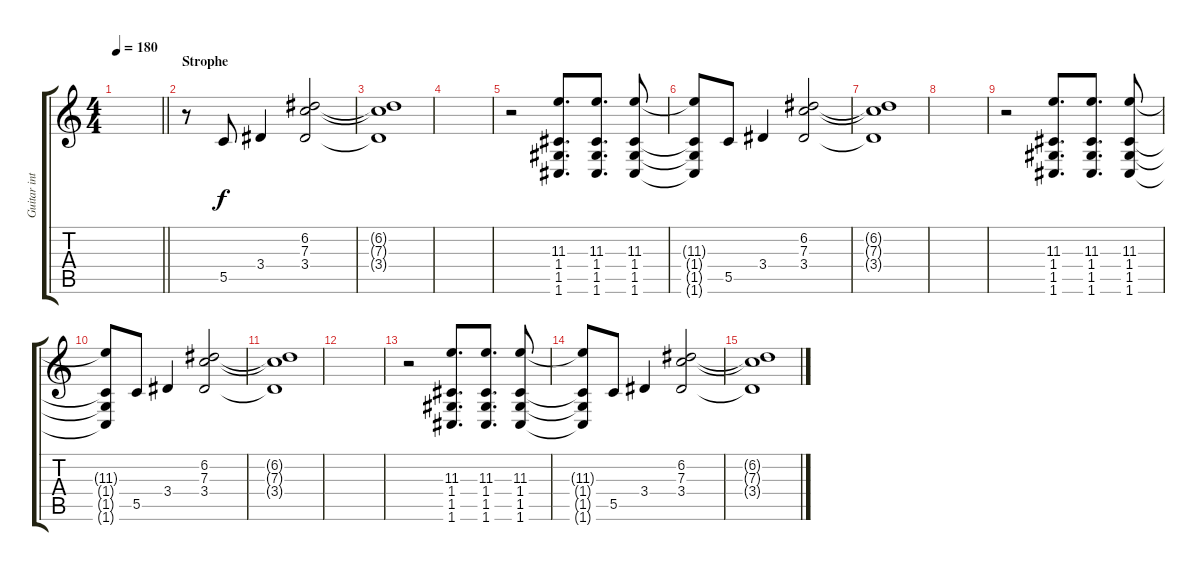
\track ("Guitar intro" "Guitar int") {instrument overdrivenguitar}
\staff {score tabs}
\tuning (D4 A3 F3 C3 G2 C2) {hide}
\ts (4 4)
\tempo 180
\clef g2
\barLineRight lightlight
\ks c
|
\section ("" "Strophe")
r.8 5.5.8 3.4.4 (6.2 7.3 3.4).2 |
(6.2{t} 7.3{t} 3.4{t}).1 |
|
r.2 (11.3 1.4 1.5 1.6).8{d} (11.3 1.4 1.5 1.6).8{d} (11.3 1.4 1.5 1.6).8 |
(11.3{t} 1.4{t} 1.5{t} 1.6{t}).8 5.5.8 3.4.4 (6.2 7.3 3.4).2 |
(6.2{t} 7.3{t} 3.4{t}).1 |
|
r.2 (11.3 1.4 1.5 1.6).8{d} (11.3 1.4 1.5 1.6).8{d} (11.3 1.4 1.5 1.6).8 |
(11.3{t} 1.4{t} 1.5{t} 1.6{t}).8 5.5.8 3.4.4 (6.2 7.3 3.4).2 |
(6.2{t} 7.3{t} 3.4{t}).1 |
|
r.2 (11.3 1.4 1.5 1.6).8{d} (11.3 1.4 1.5 1.6).8{d} (11.3 1.4 1.5 1.6).8 |
(11.3{t} 1.4{t} 1.5{t} 1.6{t}).8 5.5.8 3.4.4 (6.2 7.3 3.4).2 |
(6.2{t} 7.3{t} 3.4{t}).1
